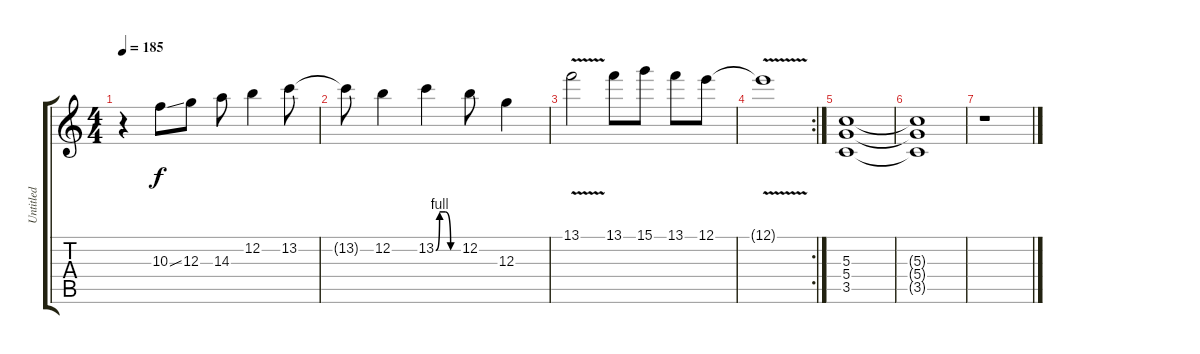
\track ("Untitled" "Untitled") {instrument overdrivenguitar}
\staff {score tabs}
\tuning (E4 B3 G3 D3 A2 E2) {hide}
\ts (4 4)
\tempo 185
\clef g2
\ks c
r.4{dy f} 10.3{ss}.8 12.3.8 14.3.8 12.2.4 13.2.8 |
13.2{t}.8 12.2.4 13.2{be (custom 0 0 10 4 25 4 40 0 60 0)}.4 12.2.8 12.3.4 |
13.1{v}.2 13.1.8 15.1.8 13.1.8 12.1.8 |
\rc 2
12.1{v t}.1 |
(5.3 5.4 3.5).1 |
(5.3{t} 5.4{t} 3.5{t}).1 |
r.1
